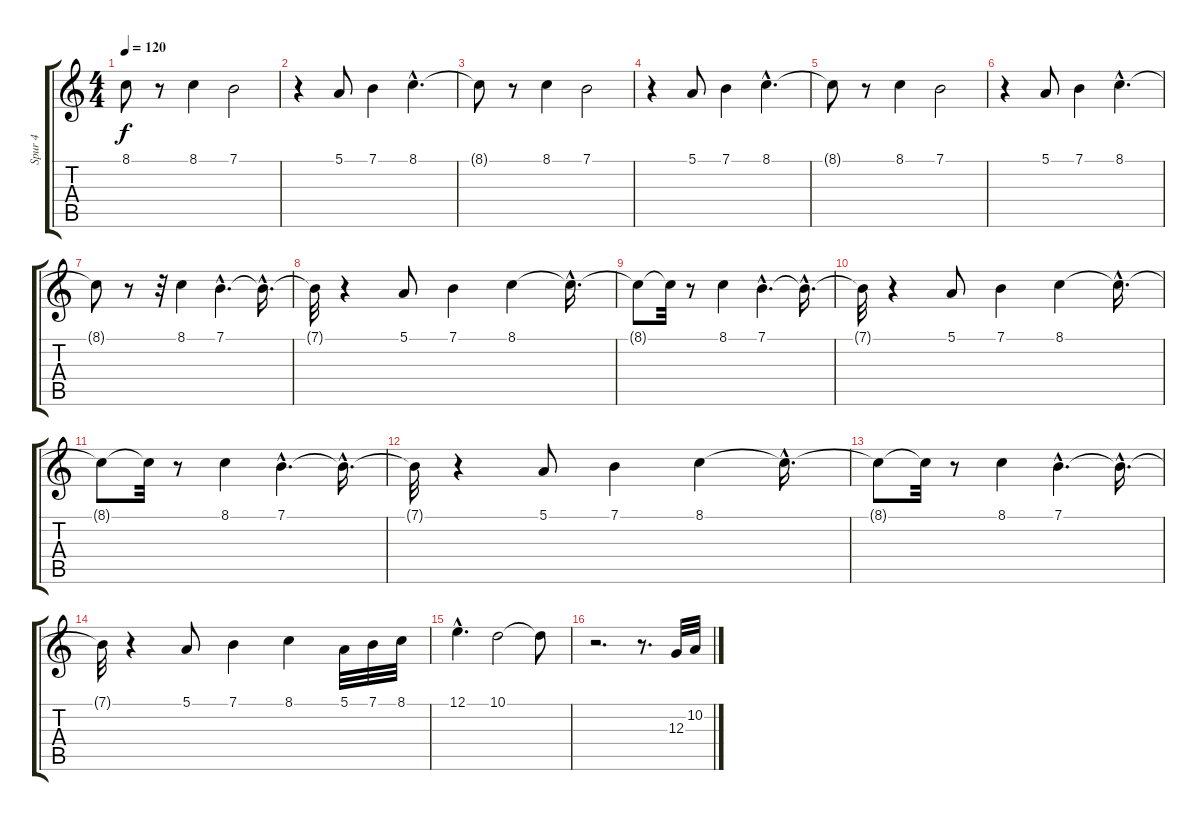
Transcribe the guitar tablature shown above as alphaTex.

\track ("Spur 4" "Spur 4") {instrument electricgrandpiano}
\staff {score tabs}
\tuning (E4 B3 G3 D3 A2 E2) {hide}
\ts (4 4)
\tempo 120
\clef g2
\ks c
8.1{t}.8{dy f} r.8 8.1.4 7.1.2 |
r.4 5.1.8 7.1.4 8.1{hac}.4{d} |
8.1{t}.8 r.8 8.1.4 7.1.2 |
r.4 5.1.8 7.1.4 8.1{hac}.4{d} |
8.1{t}.8 r.8 8.1.4 7.1.2 |
r.4 5.1.8 7.1.4 8.1{hac}.4{d} |
8.1{t}.8 r.8 r.32 8.1.4 7.1{hac}.4{d} 7.1{hac t}.16{d} |
7.1{t}.32 r.4 5.1.8 7.1.4 8.1.4 8.1{hac t}.16{d} |
8.1{t}.8 8.1{t}.32 r.8 8.1.4 7.1{hac}.4{d} 7.1{hac t}.16{d} |
7.1{t}.32 r.4 5.1.8 7.1.4 8.1.4 8.1{hac t}.16{d} |
8.1{t}.8 8.1{t}.32 r.8 8.1.4 7.1{hac}.4{d} 7.1{hac t}.16{d} |
7.1{t}.32 r.4 5.1.8 7.1.4 8.1.4 8.1{hac t}.16{d} |
8.1{t}.8 8.1{t}.32 r.8 8.1.4 7.1{hac}.4{d} 7.1{hac t}.16{d} |
7.1{t}.32 r.4 5.1.8 7.1.4 8.1.4 5.1.32 7.1.32 8.1.32 |
12.1{hac}.4{d} 10.1.2 10.1{t}.8 |
r.2{d} r.8{d} 12.3.32 10.2.32
